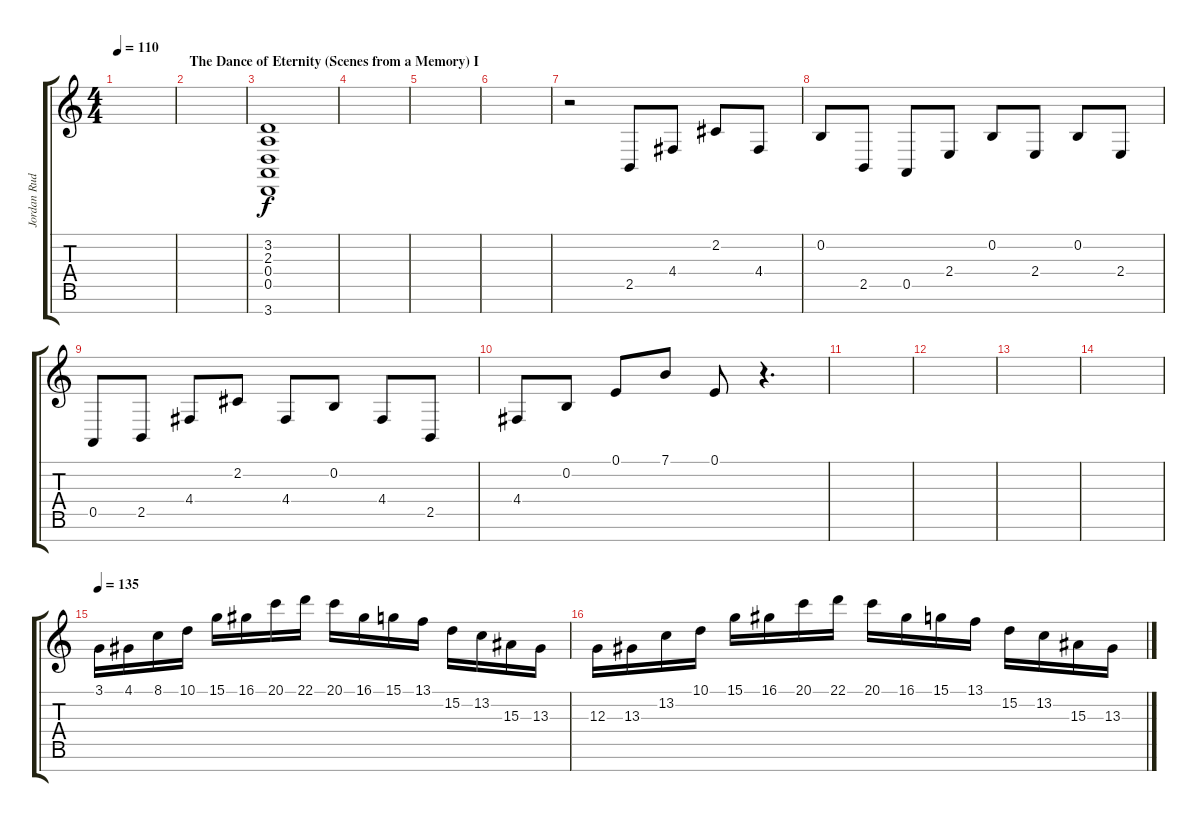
\track ("Jordan Rudess Lead 1" "Jordan Rud") {instrument lead2sawtooth}
\staff {score tabs}
\tuning (E4 B3 G3 D3 A2 E2 B1) {hide}
\ts (4 4)
\tempo 110
\clef g2
\ks c
|
\section ("" "The Dance of Eternity (Scenes from a Memory) I")
|
(3.2 2.3 0.4 0.5 3.7).1{instrument gunshot} |
|
|
|
r.2{volume 5} 2.5.8{volume 13 instrument lead1square} 4.4.8 2.2.8 4.4.8 |
0.2.8 2.5.8 0.5.8 2.4.8 0.2.8 2.4.8 0.2.8 2.4.8 |
0.5.8 2.5.8 4.4.8 2.2.8 4.4.8 0.2.8 4.4.8 2.5.8 |
4.4.8{volume 5} 0.2.8 0.1.8 7.1.8 0.1.8 r.4{d volume 13} |
|
|
|
|
\tempo 135
3.1.16{volume 12 instrument percussiveorgan} 4.1.16 8.1.16 10.1.16 15.1.16 16.1.16 20.1.16 22.1.16 20.1.16 16.1.16 15.1.16 13.1.16 15.2.16 13.2.16 15.3.16 13.3.16 |
12.3.16 13.3.16 13.2.16 10.1.16 15.1.16 16.1.16 20.1.16 22.1.16 20.1.16 16.1.16 15.1.16 13.1.16 15.2.16 13.2.16 15.3.16 13.3.16
